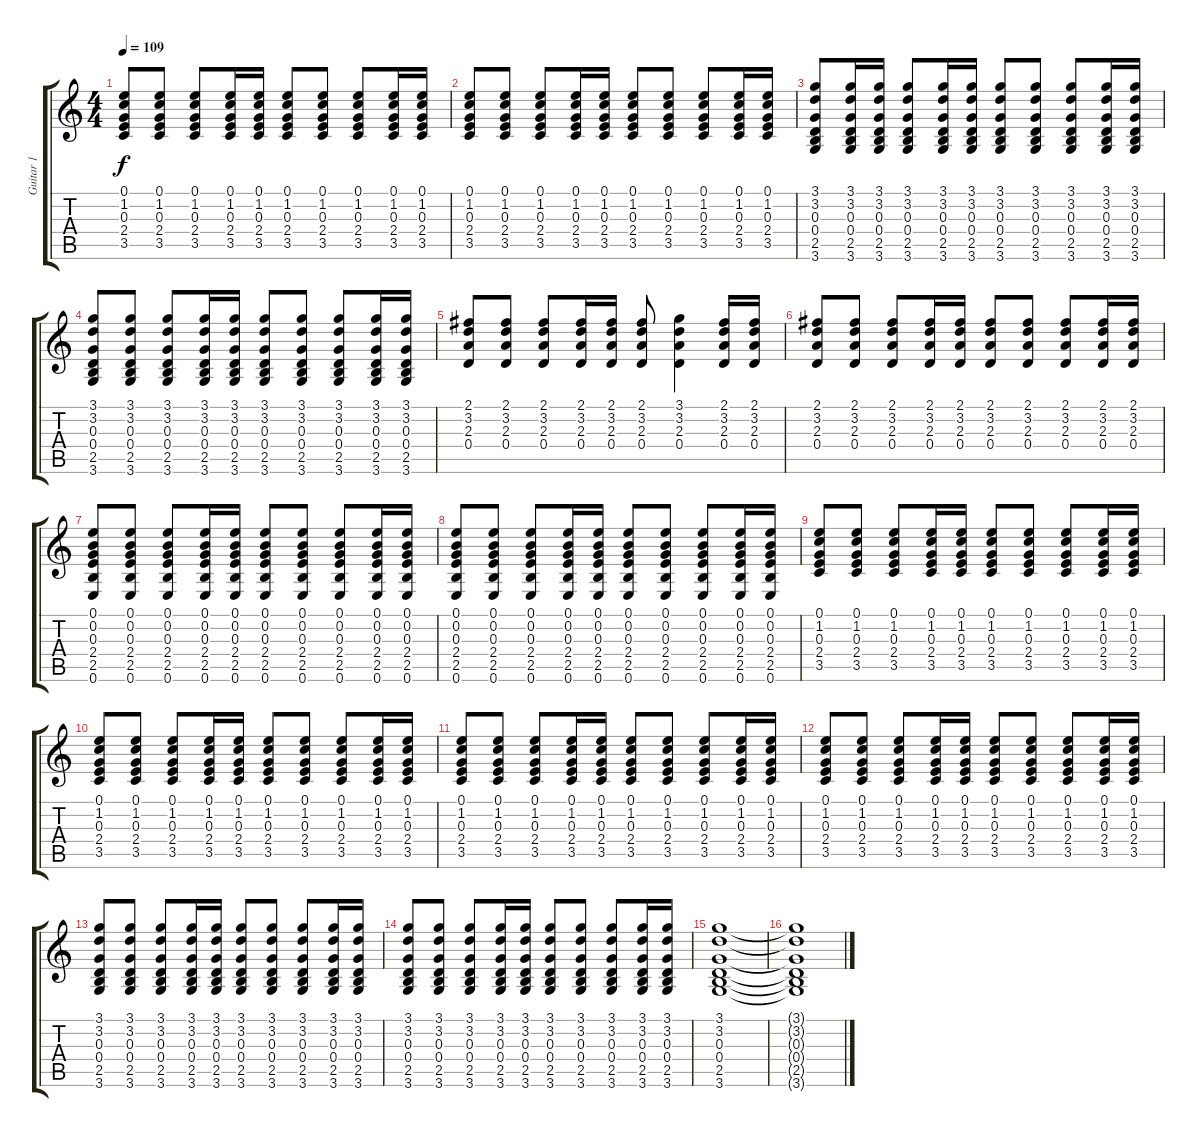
\track ("Guitar 1" "Guitar 1") {instrument acousticguitarsteel}
\staff {score tabs}
\tuning (E4 B3 G3 D3 A2 E2) {hide}
\ts (4 4)
\tempo 109
\clef g2
\ks c
(0.1 1.2 0.3 2.4 3.5).8{dy f} (0.1 1.2 0.3 2.4 3.5).8 (0.1 1.2 0.3 2.4 3.5).8 (0.1 1.2 0.3 2.4 3.5).16 (0.1 1.2 0.3 2.4 3.5).16 (0.1 1.2 0.3 2.4 3.5).8 (0.1 1.2 0.3 2.4 3.5).8 (0.1 1.2 0.3 2.4 3.5).8 (0.1 1.2 0.3 2.4 3.5).16 (0.1 1.2 0.3 2.4 3.5).16 |
(0.1 1.2 0.3 2.4 3.5).8 (0.1 1.2 0.3 2.4 3.5).8 (0.1 1.2 0.3 2.4 3.5).8 (0.1 1.2 0.3 2.4 3.5).16 (0.1 1.2 0.3 2.4 3.5).16 (0.1 1.2 0.3 2.4 3.5).8 (0.1 1.2 0.3 2.4 3.5).8 (0.1 1.2 0.3 2.4 3.5).8 (0.1 1.2 0.3 2.4 3.5).16 (0.1 1.2 0.3 2.4 3.5).16 |
(3.1 3.2 0.3 0.4 2.5 3.6).8 (3.1 3.2 0.3 0.4 2.5 3.6).16 (3.1 3.2 0.3 0.4 2.5 3.6).16 (3.1 3.2 0.3 0.4 2.5 3.6).8 (3.1 3.2 0.3 0.4 2.5 3.6).16 (3.1 3.2 0.3 0.4 2.5 3.6).16 (3.1 3.2 0.3 0.4 2.5 3.6).8 (3.1 3.2 0.3 0.4 2.5 3.6).8 (3.1 3.2 0.3 0.4 2.5 3.6).8 (3.1 3.2 0.3 0.4 2.5 3.6).16 (3.1 3.2 0.3 0.4 2.5 3.6).16 |
(3.1 3.2 0.3 0.4 2.5 3.6).8 (3.1 3.2 0.3 0.4 2.5 3.6).8 (3.1 3.2 0.3 0.4 2.5 3.6).8 (3.1 3.2 0.3 0.4 2.5 3.6).16 (3.1 3.2 0.3 0.4 2.5 3.6).16 (3.1 3.2 0.3 0.4 2.5 3.6).8 (3.1 3.2 0.3 0.4 2.5 3.6).8 (3.1 3.2 0.3 0.4 2.5 3.6).8 (3.1 3.2 0.3 0.4 2.5 3.6).16 (3.1 3.2 0.3 0.4 2.5 3.6).16 |
(2.1 3.2 2.3 0.4).8 (2.1 3.2 2.3 0.4).8 (2.1 3.2 2.3 0.4).8 (2.1 3.2 2.3 0.4).16 (2.1 3.2 2.3 0.4).16 (2.1 3.2 2.3 0.4).8 (3.1 3.2 2.3 0.4).4 (2.1 3.2 2.3 0.4).16 (2.1 3.2 2.3 0.4).16 |
(2.1 3.2 2.3 0.4).8 (2.1 3.2 2.3 0.4).8 (2.1 3.2 2.3 0.4).8 (2.1 3.2 2.3 0.4).16 (2.1 3.2 2.3 0.4).16 (2.1 3.2 2.3 0.4).8 (2.1 3.2 2.3 0.4).8 (2.1 3.2 2.3 0.4).8 (2.1 3.2 2.3 0.4).16 (2.1 3.2 2.3 0.4).16 |
(0.1 0.2 0.3 2.4 2.5 0.6).8 (0.1 0.2 0.3 2.4 2.5 0.6).8 (0.1 0.2 0.3 2.4 2.5 0.6).8 (0.1 0.2 0.3 2.4 2.5 0.6).16 (0.1 0.2 0.3 2.4 2.5 0.6).16 (0.1 0.2 0.3 2.4 2.5 0.6).8 (0.1 0.2 0.3 2.4 2.5 0.6).8 (0.1 0.2 0.3 2.4 2.5 0.6).8 (0.1 0.2 0.3 2.4 2.5 0.6).16 (0.1 0.2 0.3 2.4 2.5 0.6).16 |
(0.1 0.2 0.3 2.4 2.5 0.6).8 (0.1 0.2 0.3 2.4 2.5 0.6).8 (0.1 0.2 0.3 2.4 2.5 0.6).8 (0.1 0.2 0.3 2.4 2.5 0.6).16 (0.1 0.2 0.3 2.4 2.5 0.6).16 (0.1 0.2 0.3 2.4 2.5 0.6).8 (0.1 0.2 0.3 2.4 2.5 0.6).8 (0.1 0.2 0.3 2.4 2.5 0.6).8 (0.1 0.2 0.3 2.4 2.5 0.6).16 (0.1 0.2 0.3 2.4 2.5 0.6).16 |
(0.1 1.2 0.3 2.4 3.5).8 (0.1 1.2 0.3 2.4 3.5).8 (0.1 1.2 0.3 2.4 3.5).8 (0.1 1.2 0.3 2.4 3.5).16 (0.1 1.2 0.3 2.4 3.5).16 (0.1 1.2 0.3 2.4 3.5).8 (0.1 1.2 0.3 2.4 3.5).8 (0.1 1.2 0.3 2.4 3.5).8 (0.1 1.2 0.3 2.4 3.5).16 (0.1 1.2 0.3 2.4 3.5).16 |
(0.1 1.2 0.3 2.4 3.5).8 (0.1 1.2 0.3 2.4 3.5).8 (0.1 1.2 0.3 2.4 3.5).8 (0.1 1.2 0.3 2.4 3.5).16 (0.1 1.2 0.3 2.4 3.5).16 (0.1 1.2 0.3 2.4 3.5).8 (0.1 1.2 0.3 2.4 3.5).8 (0.1 1.2 0.3 2.4 3.5).8 (0.1 1.2 0.3 2.4 3.5).16 (0.1 1.2 0.3 2.4 3.5).16 |
(0.1 1.2 0.3 2.4 3.5).8 (0.1 1.2 0.3 2.4 3.5).8 (0.1 1.2 0.3 2.4 3.5).8 (0.1 1.2 0.3 2.4 3.5).16 (0.1 1.2 0.3 2.4 3.5).16 (0.1 1.2 0.3 2.4 3.5).8 (0.1 1.2 0.3 2.4 3.5).8 (0.1 1.2 0.3 2.4 3.5).8 (0.1 1.2 0.3 2.4 3.5).16 (0.1 1.2 0.3 2.4 3.5).16 |
(0.1 1.2 0.3 2.4 3.5).8 (0.1 1.2 0.3 2.4 3.5).8 (0.1 1.2 0.3 2.4 3.5).8 (0.1 1.2 0.3 2.4 3.5).16 (0.1 1.2 0.3 2.4 3.5).16 (0.1 1.2 0.3 2.4 3.5).8 (0.1 1.2 0.3 2.4 3.5).8 (0.1 1.2 0.3 2.4 3.5).8 (0.1 1.2 0.3 2.4 3.5).16 (0.1 1.2 0.3 2.4 3.5).16 |
(3.1 3.2 0.3 0.4 2.5 3.6).8 (3.1 3.2 0.3 0.4 2.5 3.6).8 (3.1 3.2 0.3 0.4 2.5 3.6).8 (3.1 3.2 0.3 0.4 2.5 3.6).16 (3.1 3.2 0.3 0.4 2.5 3.6).16 (3.1 3.2 0.3 0.4 2.5 3.6).8 (3.1 3.2 0.3 0.4 2.5 3.6).8 (3.1 3.2 0.3 0.4 2.5 3.6).8 (3.1 3.2 0.3 0.4 2.5 3.6).16 (3.1 3.2 0.3 0.4 2.5 3.6).16 |
(3.1 3.2 0.3 0.4 2.5 3.6).8 (3.1 3.2 0.3 0.4 2.5 3.6).8 (3.1 3.2 0.3 0.4 2.5 3.6).8 (3.1 3.2 0.3 0.4 2.5 3.6).16 (3.1 3.2 0.3 0.4 2.5 3.6).16 (3.1 3.2 0.3 0.4 2.5 3.6).8 (3.1 3.2 0.3 0.4 2.5 3.6).8 (3.1 3.2 0.3 0.4 2.5 3.6).8 (3.1 3.2 0.3 0.4 2.5 3.6).16 (3.1 3.2 0.3 0.4 2.5 3.6).16 |
(3.1 3.2 0.3 0.4 2.5 3.6).1 |
(3.1{t} 3.2{t} 0.3{t} 0.4{t} 2.5{t} 3.6{t}).1
